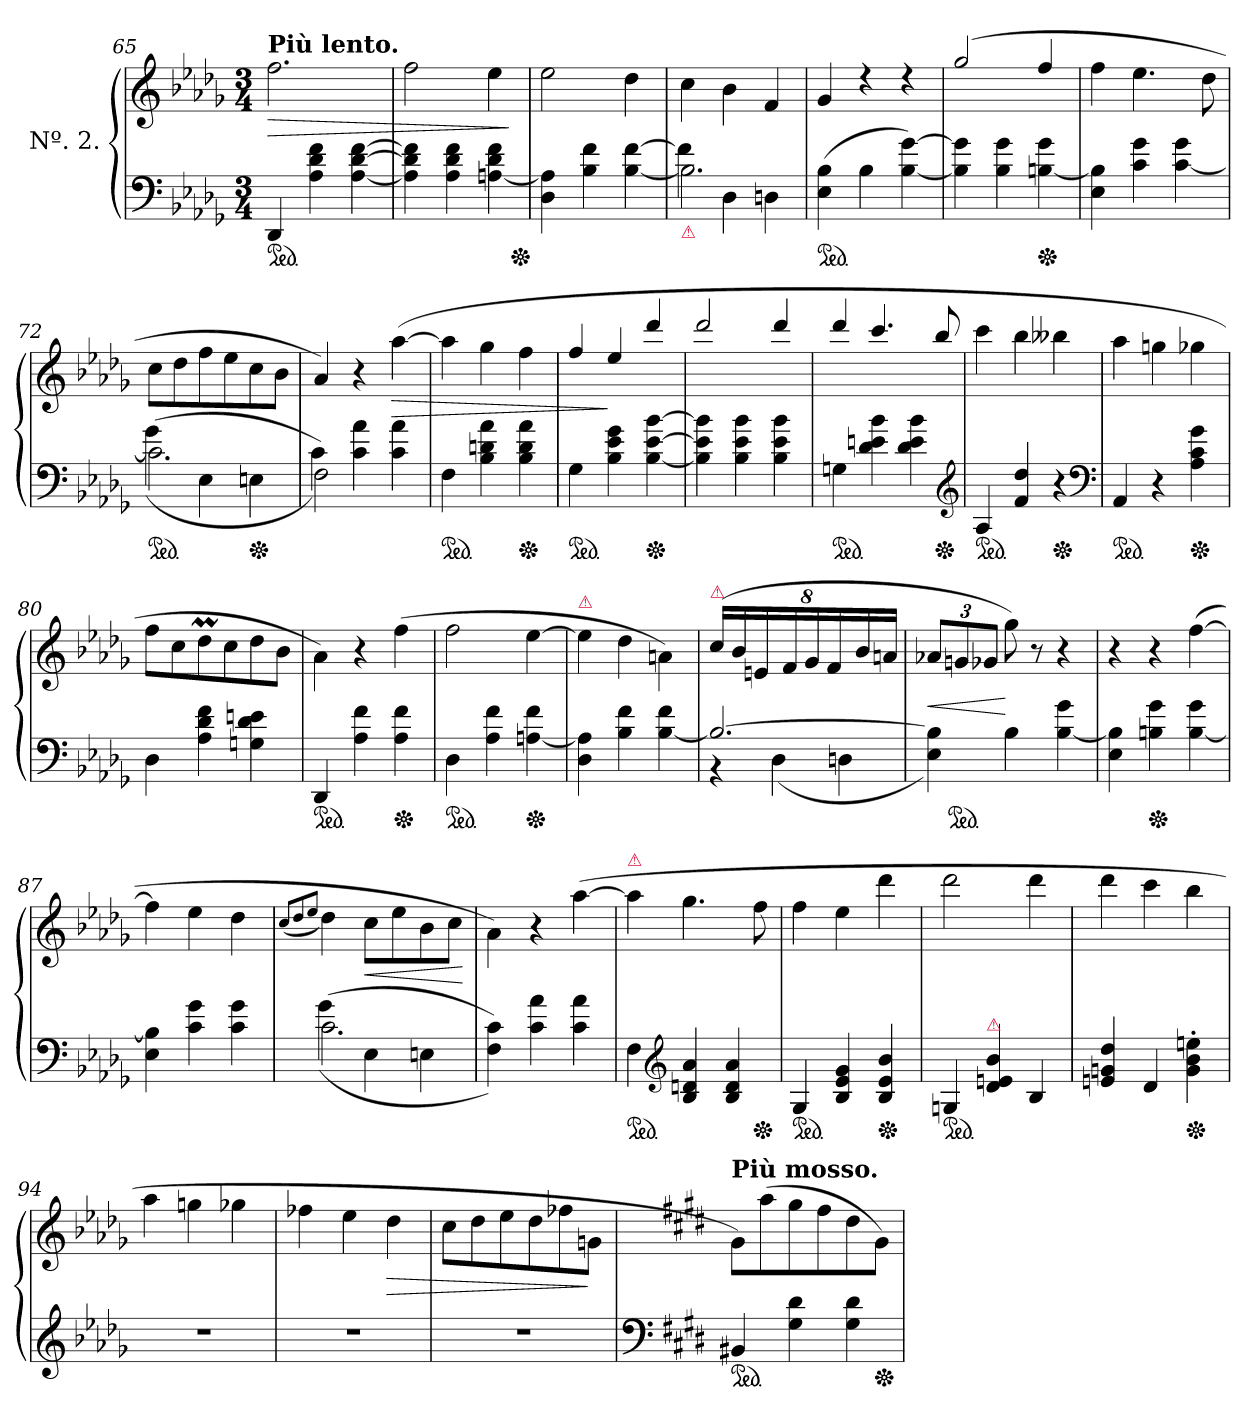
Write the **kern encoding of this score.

**kern	**kern	**dynam
*part1	*part1	*part1
*staff2	*staff1	*staff1/2
*I"Nº. 2.	*	*
*clefF4	*clefG2	*
*k[b-e-a-d-g-]	*k[b-e-a-d-g-]	*
*M3/4	*M3/4	*
=65	=65	=65
!	!LO:TX:a:B:t=Più lento.	!
*ped	*	*
4DD-	2.ff	>
4A- 4d- 4f	.	.
[4A- [4d- [4f	.	.
=66	=66	=66
4A-] 4d-] 4f]	2ff	.
4A- 4d- 4f	.	.
[4An 4d- 4f	4ee-	.
.	.	]
*Xped	*	*
=67	=67	=67
4D- 4An]	2ee-	.
4B- 4f	.	.
[4B- [4f	4dd-	.
=68	=68	=68
*^	*	*
!LO:TX:b:color=crimson:t=⚠	!	!	!
2.B-\]	4f]	4cc	.
.	4D-	4b-	.
.	4Dn	4f	.
*v	*v	*	*
=69	=69	=69
*ped	*	*
(>4E- 4B-	4g-	.
4B-	4rdd	.
[4B-\ [4g-\)	4rdd	.
=70	=70	=70
4B-]\ 4g-]\	(>2gg-/	.
4B-\ 4g-\	.	.
*Xped	*	*
[4Bn\ 4g-\	4ff/	.
=71	=71	=71
4E- 4Bn]	4ff	.
4c 4g-	4.ee-	.
[4c 4g-	.	.
.	8dd-	.
=72	=72	=72
*^	*	*
*ped	*	*	*
(>2.c\]	(>4g-\	8ccL	.
.	.	8dd-	.
.	4E-	8ff	.
.	.	8ee-	.
*Xped	*	*	*
.	4En	8cc	.
.	.	8b-J	.
=73	=73	=73	=73
!LO:N:vis=2	!	!	!
2.F\)	4c\)	4a-)	.
.	4c 4a-	4r	.
.	4c 4a-	(>[4aa-	>
*v	*v	*	*
=74	=74	=74
*ped	*	*
4F	4aa-]	.
4B- 4dn 4a-	4gg-	.
*Xped	*	*
4B- 4d 4a-	4ff	.
=75	=75	=75
*ped	*	*
4G-	4ff/	.
4B- 4e- 4g-	4ee-/	]
*Xped	*	*
[4B-\ [4e-\ [4b-\	4ddd-/	.
=76	=76	=76
4B-]\ 4e-]\ 4b-]\	2ddd-/	.
4B-\ 4e-\ 4b-\	.	.
4B-\ 4e-\ 4b-\	4ddd-/	.
=77	=77	=77
*ped	*	*
4Gn	4ddd-/	.
4d-\ 4en\ 4b-\	4.ccc/	.
4d-\ 4e\ 4b-\	.	.
*Xped	*	*
.	8bb-/	.
*clefG2	*	*
=78	=78	=78
*ped	*	*
4A-	4ccc	.
4f 4dd-	4bb-	.
*Xped	*	*
4r	4bb--X	.
*clefF4	*	*
=79	=79	=79
*ped	*	*
4AA-	4aa-	.
4r	4ggn	.
*Xped	*	*
4A- 4c 4g-	4gg-X	.
=80	=80	=80
4D-	8ffL	.
.	8cc	.
4A- 4d- 4f	8dd-M	.
.	8cc	.
4Gn 4d- 4en	8dd-	.
.	8b-J	.
=81	=81	=81
*ped	*	*
4DD-	4a-\)	.
4A- 4f	4r	.
*Xped	*	*
4A- 4f	(>4ff	.
=82	=82	=82
*ped	*	*
4D-	2ff	.
4A- 4f	.	.
*Xped	*	*
[4An 4f	[4ee-	.
=83	=83	=83
!	!LO:TX:a:color=crimson:t=⚠	!
4D- 4An]	4ee-]	.
4B- 4f	4dd-	.
[4B- 4f	4an\)	.
=84	=84	=84
*^	*	*
!	!	!LO:TX:a:color=crimson:t=⚠	!
2.B-_	4rBB	(>32%3ccLL	.
.	.	32%3b-	.
.	.	32%3en	.
.	(>4D-	.	.
.	.	32%3f	.
.	.	32%3g-	.
.	.	32%3f	.
.	4Dn	.	.
.	.	32%3b-	.
.	.	32%3anJJ	.
*v	*v	*	*
=85	=85	=85
4E- 4B-])	12a-XL	<
*ped	*	*
.	12gn	.
.	12g-XJ	.
4B-	8gg-)	[
.	8r	.
[4B- 4g-	4r	.
=86	=86	=86
4E- 4B-]	4r	.
*Xped	*	*
4Bn 4g-	4r	.
[4B 4g-	(>[4ff	.
=87	=87	=87
4E- 4Bn]	4ff]	.
4c 4g-	4ee-	.
4c 4g-	4dd-	.
=88	=88	=88
.	(<8qqcc/L	.
.	8qqdd-/	.
.	8qqee-/J	.
!LO:N:vis=2	!	!
*^	*	*
(>2.c\	(>4g-	4dd-)	.
!	!	!	!LO:HP:b
.	4E-	8ccL	<
.	.	8ee-	.
.	4En	8b-	.
.	.	8ccJ	.
*v	*v	*	*
.	.	[
=89	=89	=89
4F 4c))	4a-\)	.
4c 4a-	4r	.
4c 4a-	(>[4aa-	.
=90	=90	=90
!	!LO:TX:a:color=crimson:t=⚠	!
*ped	*	*
4F	4aa-]	.
*clefG2	*	*
4B- 4dn 4a-	4.gg-	.
4B- 4d 4a-	.	.
*Xped	*	*
.	8ff	.
=91	=91	=91
*ped	*	*
4G-	4ff	.
4B- 4e- 4g-	4ee-	.
*Xped	*	*
4B- 4e- 4b-	4ddd-	.
=92	=92	=92
*ped	*	*
4Gn	2ddd-	.
!LO:TX:a:i:color=crimson:t=⚠	!	!
4d- 4en 4b-	.	.
4B-	4ddd-	.
=93	=93	=93
4en 4gn 4dd-	4ddd-	.
4d-	4ccc	.
*Xped	*	*
4g'> 4b-'> 4een'>	4bb-	.
=94	=94	=94
2.rdd	4aa-	.
.	4ggn	.
.	4gg-X	.
=95	=95	=95
2.rdd	4ff-X	.
.	4ee-	.
.	4dd-	>
=96	=96	=96
2.rdd	8ccL	.
.	8dd-	.
.	8ee-	.
.	8dd-	.
.	8ff-X	.
.	8gnJ	]
=97	=97	=97
*clefF4	*	*
*k[f#c#g#d#]	*k[f#c#g#d#]	*
!	!LO:TX:a:B:t=Più mosso.	!
*ped	*	*
4BB#X	8g#L)	.
.	(>8aa	.
4G# 4d#	8gg#	.
.	8ff#	.
4G# 4d#	8dd#	.
*Xped	*	*
.	8g#J)	.
=	=	=
*-	*-	*-
